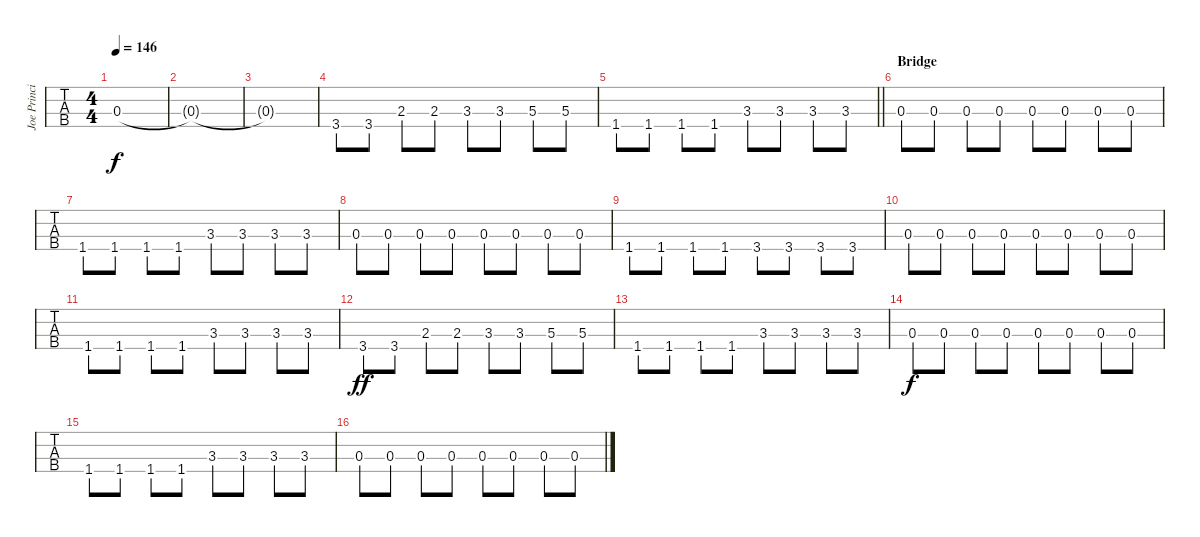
\track ("Joe Principe - Bass" "Joe Princi") {instrument electricbassfinger}
\staff {tabs}
\tuning (Gb2 Db2 Ab1 Eb1) {hide}
\ts (4 4)
\tempo 146
\clef f4
\ks c
0.3{t}.1{dy f} |
0.3{t}.1 |
0.3{t}.1 |
3.4.8 3.4.8 2.3.8 2.3.8 3.3.8 3.3.8 5.3.8 5.3.8 |
\barLineRight lightlight
1.4.8 1.4.8 1.4.8 1.4.8 3.3.8 3.3.8 3.3.8 3.3.8 |
\section ("" "Bridge")
0.3.8 0.3.8 0.3.8 0.3.8 0.3.8 0.3.8 0.3.8 0.3.8 |
1.4.8 1.4.8 1.4.8 1.4.8 3.3.8 3.3.8 3.3.8 3.3.8 |
0.3.8 0.3.8 0.3.8 0.3.8 0.3.8 0.3.8 0.3.8 0.3.8 |
1.4.8 1.4.8 1.4.8 1.4.8 3.4.8 3.4.8 3.4.8 3.4.8 |
0.3.8 0.3.8 0.3.8 0.3.8 0.3.8 0.3.8 0.3.8 0.3.8 |
1.4.8 1.4.8 1.4.8 1.4.8 3.3.8 3.3.8 3.3.8 3.3.8 |
3.4.8{dy ff} 3.4.8 2.3.8 2.3.8 3.3.8 3.3.8 5.3.8 5.3.8 |
1.4.8 1.4.8 1.4.8 1.4.8 3.3.8 3.3.8 3.3.8 3.3.8 |
0.3.8{dy f} 0.3.8 0.3.8 0.3.8 0.3.8 0.3.8 0.3.8 0.3.8 |
1.4.8 1.4.8 1.4.8 1.4.8 3.3.8 3.3.8 3.3.8 3.3.8 |
0.3.8 0.3.8 0.3.8 0.3.8 0.3.8 0.3.8 0.3.8 0.3.8
